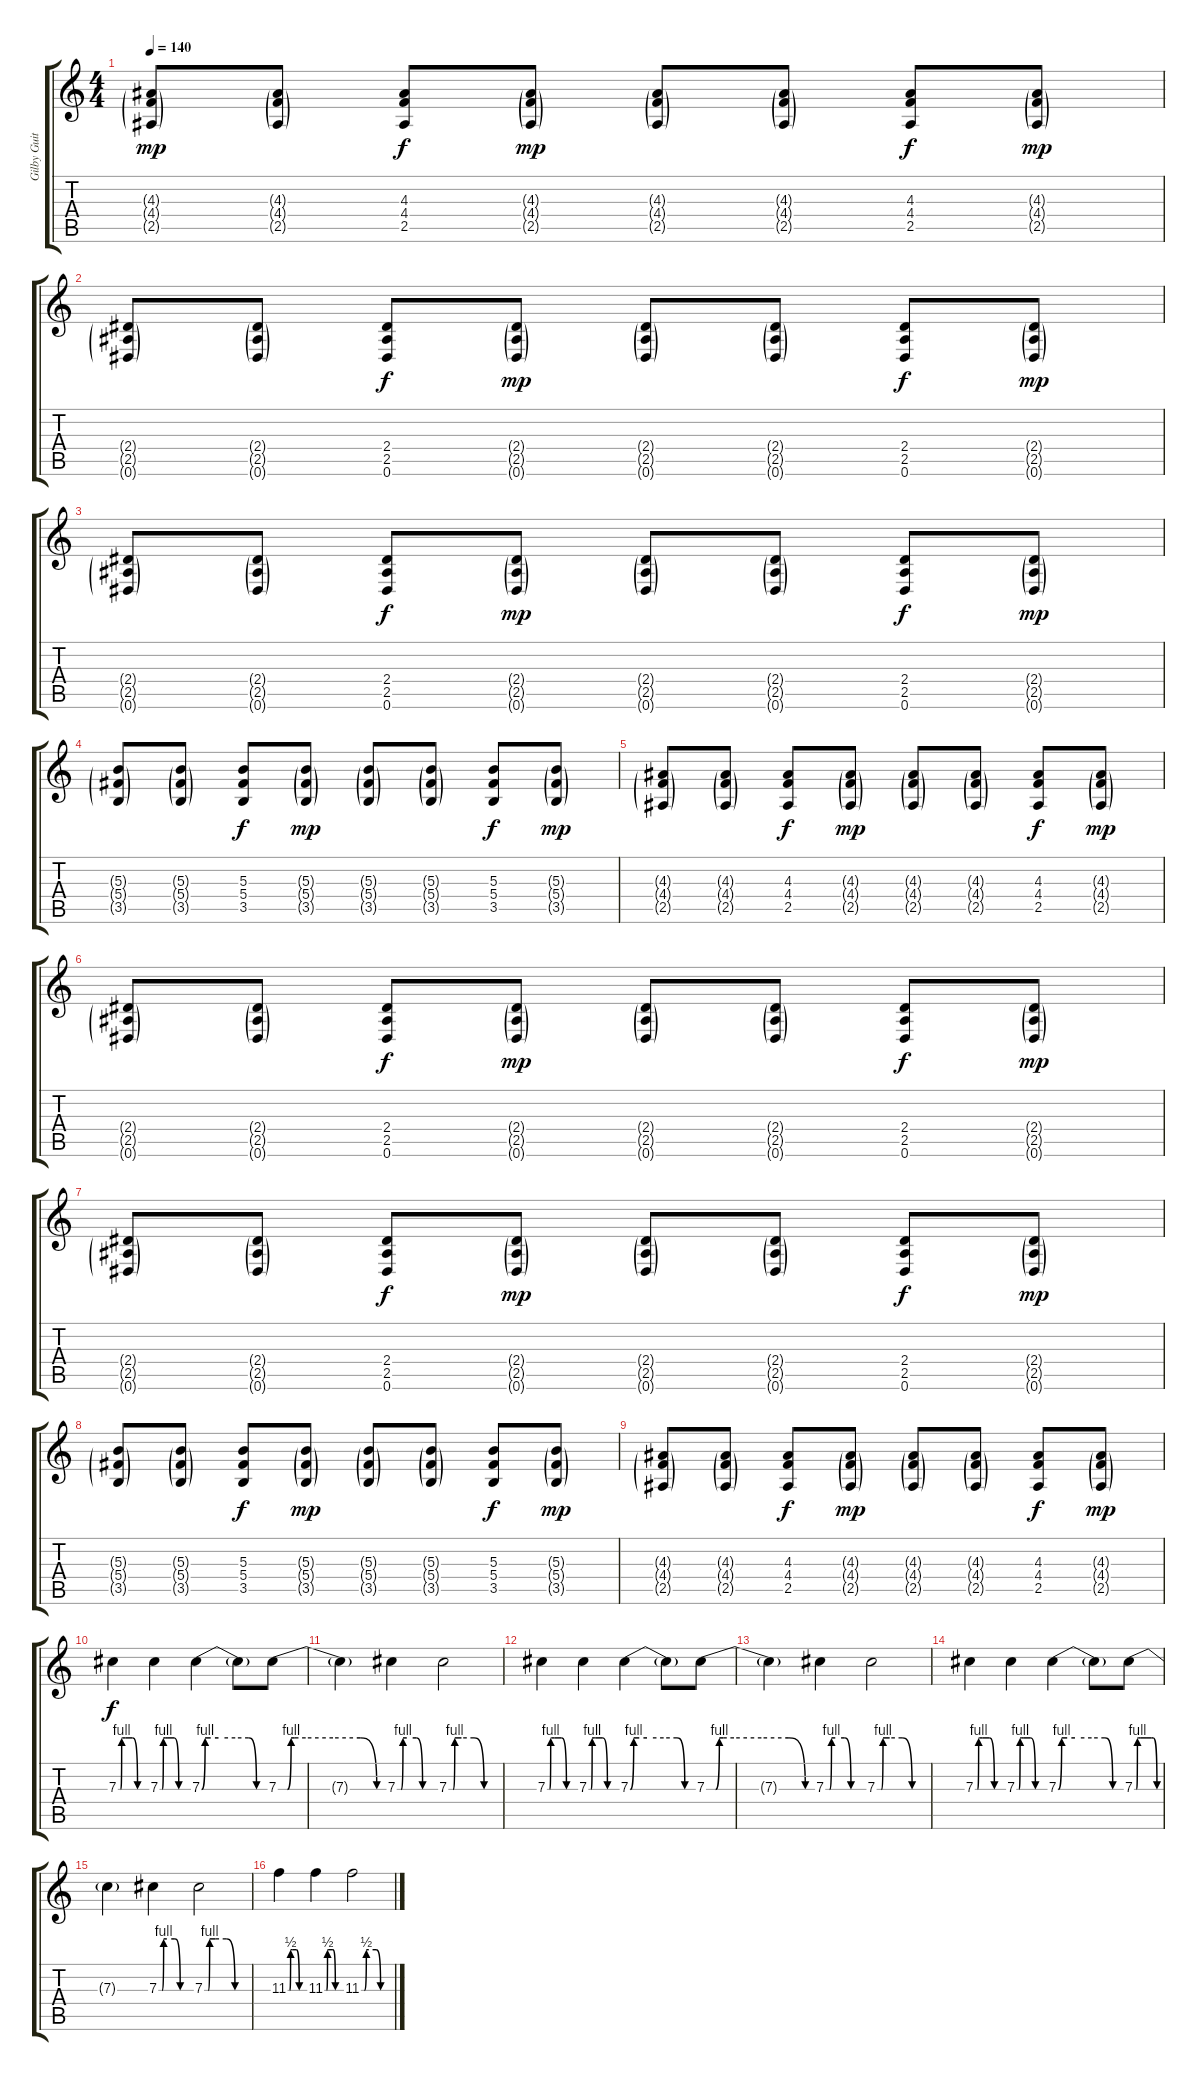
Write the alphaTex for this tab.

\track ("Gilby Guitar 2" "Gilby Guit") {instrument distortionguitar}
\staff {score tabs}
\tuning (Eb4 Bb3 Gb3 Db3 Ab2 Eb2) {hide}
\ts (4 4)
\tempo 140
\clef g2
\ks c
(4.3{g} 4.4{g} 2.5{g}).8{dy mp} (4.3{g} 4.4{g} 2.5{g}).8 (4.3 4.4 2.5).8{dy f} (4.3{g} 4.4{g} 2.5{g}).8{dy mp} (4.3{g} 4.4{g} 2.5{g}).8 (4.3{g} 4.4{g} 2.5{g}).8 (4.3 4.4 2.5).8{dy f} (4.3{g} 4.4{g} 2.5{g}).8{dy mp} |
(2.4{g} 2.5{g} 0.6{g}).8 (2.4{g} 2.5{g} 0.6{g}).8 (2.4 2.5 0.6).8{dy f} (2.4{g} 2.5{g} 0.6{g}).8{dy mp} (2.4{g} 2.5{g} 0.6{g}).8 (2.4{g} 2.5{g} 0.6{g}).8 (2.4 2.5 0.6).8{dy f} (2.4{g} 2.5{g} 0.6{g}).8{dy mp} |
(2.4{g} 2.5{g} 0.6{g}).8 (2.4{g} 2.5{g} 0.6{g}).8 (2.4 2.5 0.6).8{dy f} (2.4{g} 2.5{g} 0.6{g}).8{dy mp} (2.4{g} 2.5{g} 0.6{g}).8 (2.4{g} 2.5{g} 0.6{g}).8 (2.4 2.5 0.6).8{dy f} (2.4{g} 2.5{g} 0.6{g}).8{dy mp} |
(5.3{g} 5.4{g} 3.5{g}).8 (5.3{g} 5.4{g} 3.5{g}).8 (5.3 5.4 3.5).8{dy f} (5.3{g} 5.4{g} 3.5{g}).8{dy mp} (5.3{g} 5.4{g} 3.5{g}).8 (5.3{g} 5.4{g} 3.5{g}).8 (5.3 5.4 3.5).8{dy f} (5.3{g} 5.4{g} 3.5{g}).8{dy mp} |
(4.3{g} 4.4{g} 2.5{g}).8 (4.3{g} 4.4{g} 2.5{g}).8 (4.3 4.4 2.5).8{dy f} (4.3{g} 4.4{g} 2.5{g}).8{dy mp} (4.3{g} 4.4{g} 2.5{g}).8 (4.3{g} 4.4{g} 2.5{g}).8 (4.3 4.4 2.5).8{dy f} (4.3{g} 4.4{g} 2.5{g}).8{dy mp} |
(2.4{g} 2.5{g} 0.6{g}).8 (2.4{g} 2.5{g} 0.6{g}).8 (2.4 2.5 0.6).8{dy f} (2.4{g} 2.5{g} 0.6{g}).8{dy mp} (2.4{g} 2.5{g} 0.6{g}).8 (2.4{g} 2.5{g} 0.6{g}).8 (2.4 2.5 0.6).8{dy f} (2.4{g} 2.5{g} 0.6{g}).8{dy mp} |
(2.4{g} 2.5{g} 0.6{g}).8 (2.4{g} 2.5{g} 0.6{g}).8 (2.4 2.5 0.6).8{dy f} (2.4{g} 2.5{g} 0.6{g}).8{dy mp} (2.4{g} 2.5{g} 0.6{g}).8 (2.4{g} 2.5{g} 0.6{g}).8 (2.4 2.5 0.6).8{dy f} (2.4{g} 2.5{g} 0.6{g}).8{dy mp} |
(5.3{g} 5.4{g} 3.5{g}).8 (5.3{g} 5.4{g} 3.5{g}).8 (5.3 5.4 3.5).8{dy f} (5.3{g} 5.4{g} 3.5{g}).8{dy mp} (5.3{g} 5.4{g} 3.5{g}).8 (5.3{g} 5.4{g} 3.5{g}).8 (5.3 5.4 3.5).8{dy f} (5.3{g} 5.4{g} 3.5{g}).8{dy mp} |
(4.3{g} 4.4{g} 2.5{g}).8 (4.3{g} 4.4{g} 2.5{g}).8 (4.3 4.4 2.5).8{dy f} (4.3{g} 4.4{g} 2.5{g}).8{dy mp} (4.3{g} 4.4{g} 2.5{g}).8 (4.3{g} 4.4{g} 2.5{g}).8 (4.3 4.4 2.5).8{dy f} (4.3{g} 4.4{g} 2.5{g}).8{dy mp} |
7.3{be (custom 0 0 5 0 7 4 9 4 15 4 30 4 41 0 45 0 60 0)}.4{dy f} 7.3{be (custom 0 0 5 0 7 4 11 4 15 4 30 4 40 0 45 0 60 0)}.4 7.3{be (custom 0 0 3 4 8 4 15 4 30 4 42 4 49 0 60 0)}.4 7.3{t}.8 7.3{be (custom 0 0 5 0 7 4 9 4 15 4 30 4 41 4 45 4 54 0 58 0 60 0)}.8 |
7.3{t}.4 7.3{be (custom 0 0 6 0 9 4 15 4 30 4 40 0 45 0 60 0)}.4 7.3{be (custom 0 0 5 0 7 4 15 4 30 4 42 0 45 0 60 0)}.2 |
7.3{be (custom 0 0 5 0 7 4 9 4 15 4 30 4 41 0 45 0 60 0)}.4 7.3{be (custom 0 0 5 0 7 4 11 4 15 4 30 4 40 0 45 0 60 0)}.4 7.3{be (custom 0 0 3 4 8 4 15 4 30 4 42 4 49 0 60 0)}.4 7.3{t}.8 7.3{be (custom 0 0 5 0 7 4 9 4 15 4 30 4 41 4 45 4 54 0 58 0 60 0)}.8 |
7.3{t}.4 7.3{be (custom 0 0 6 0 9 4 15 4 30 4 40 0 45 0 60 0)}.4 7.3{be (custom 0 0 5 0 7 4 15 4 30 4 42 0 45 0 60 0)}.2 |
7.3{be (custom 0 0 5 0 7 4 9 4 15 4 30 4 41 0 45 0 60 0)}.4 7.3{be (custom 0 0 5 0 7 4 11 4 15 4 30 4 40 0 45 0 60 0)}.4 7.3{be (custom 0 0 3 4 8 4 15 4 30 4 42 4 49 0 60 0)}.4 7.3{t}.8 7.3{be (custom 0 0 5 0 7 4 9 4 15 4 30 4 41 4 45 4 54 0 58 0 60 0)}.8 |
7.3{t}.4 7.3{be (custom 0 0 6 0 9 4 15 4 30 4 40 0 45 0 60 0)}.4 7.3{be (custom 0 0 5 0 7 4 15 4 30 4 42 0 45 0 60 0)}.2 |
11.3{be (custom 0 0 6 0 9 2 15 2 30 2 41 0 45 0 60 0)}.4 11.3{be (custom 0 0 7 0 10 2 15 2 30 2 39 0 45 0 60 0)}.4 11.3{be (custom 0 0 6 0 10 2 15 2 30 2 39 0 45 0 60 0)}.2
